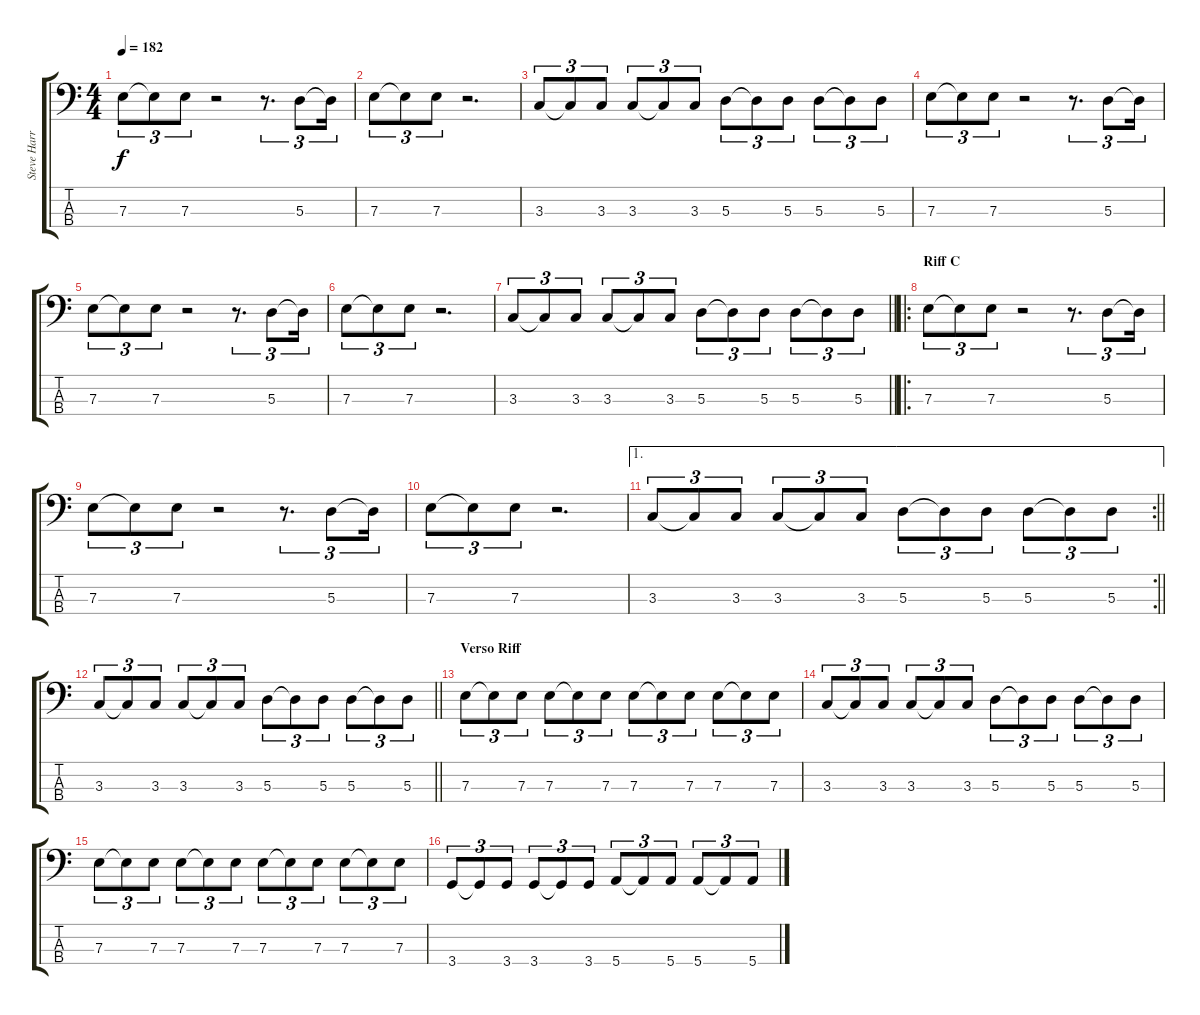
\track ("Steve Harris" "Steve Harr") {instrument electricbassfinger}
\staff {score tabs}
\tuning (G2 D2 A1 E1) {hide}
\ts (4 4)
\tempo 182
\clef f4
\ks c
7.3.8{tu (3 2) dy f} 7.3{t}.8{tu (3 2)} 7.3.8{tu (3 2)} r.2 r.8{d tu (3 2)} 5.3.8{tu (3 2)} 5.3{t}.16{tu (3 2)} |
7.3.8{tu (3 2)} 7.3{t}.8{tu (3 2)} 7.3.8{tu (3 2)} r.2{d} |
3.3.8{tu (3 2)} 3.3{t}.8{tu (3 2)} 3.3.8{tu (3 2)} 3.3.8{tu (3 2)} 3.3{t}.8{tu (3 2)} 3.3.8{tu (3 2)} 5.3.8{tu (3 2)} 5.3{t}.8{tu (3 2)} 5.3.8{tu (3 2)} 5.3.8{tu (3 2)} 5.3{t}.8{tu (3 2)} 5.3.8{tu (3 2)} |
7.3.8{tu (3 2)} 7.3{t}.8{tu (3 2)} 7.3.8{tu (3 2)} r.2 r.8{d tu (3 2)} 5.3.8{tu (3 2)} 5.3{t}.16{tu (3 2)} |
7.3.8{tu (3 2)} 7.3{t}.8{tu (3 2)} 7.3.8{tu (3 2)} r.2 r.8{d tu (3 2)} 5.3.8{tu (3 2)} 5.3{t}.16{tu (3 2)} |
7.3.8{tu (3 2)} 7.3{t}.8{tu (3 2)} 7.3.8{tu (3 2)} r.2{d} |
\barLineRight lightlight
3.3.8{tu (3 2)} 3.3{t}.8{tu (3 2)} 3.3.8{tu (3 2)} 3.3.8{tu (3 2)} 3.3{t}.8{tu (3 2)} 3.3.8{tu (3 2)} 5.3.8{tu (3 2)} 5.3{t}.8{tu (3 2)} 5.3.8{tu (3 2)} 5.3.8{tu (3 2)} 5.3{t}.8{tu (3 2)} 5.3.8{tu (3 2)} |
\ro
\section ("" "Riff C")
7.3.8{tu (3 2)} 7.3{t}.8{tu (3 2)} 7.3.8{tu (3 2)} r.2 r.8{d tu (3 2)} 5.3.8{tu (3 2)} 5.3{t}.16{tu (3 2)} |
7.3.8{tu (3 2)} 7.3{t}.8{tu (3 2)} 7.3.8{tu (3 2)} r.2 r.8{d tu (3 2)} 5.3.8{tu (3 2)} 5.3{t}.16{tu (3 2)} |
7.3.8{tu (3 2)} 7.3{t}.8{tu (3 2)} 7.3.8{tu (3 2)} r.2{d} |
\ae 1
\rc 2
\barLineRight lightlight
3.3.8{tu (3 2)} 3.3{t}.8{tu (3 2)} 3.3.8{tu (3 2)} 3.3.8{tu (3 2)} 3.3{t}.8{tu (3 2)} 3.3.8{tu (3 2)} 5.3.8{tu (3 2)} 5.3{t}.8{tu (3 2)} 5.3.8{tu (3 2)} 5.3.8{tu (3 2)} 5.3{t}.8{tu (3 2)} 5.3.8{tu (3 2)} |
\barLineRight lightlight
3.3.8{tu (3 2)} 3.3{t}.8{tu (3 2)} 3.3.8{tu (3 2)} 3.3.8{tu (3 2)} 3.3{t}.8{tu (3 2)} 3.3.8{tu (3 2)} 5.3.8{tu (3 2)} 5.3{t}.8{tu (3 2)} 5.3.8{tu (3 2)} 5.3.8{tu (3 2)} 5.3{t}.8{tu (3 2)} 5.3.8{tu (3 2)} |
\section ("" "Verso Riff")
7.3.8{tu (3 2)} 7.3{t}.8{tu (3 2)} 7.3.8{tu (3 2)} 7.3.8{tu (3 2)} 7.3{t}.8{tu (3 2)} 7.3.8{tu (3 2)} 7.3.8{tu (3 2)} 7.3{t}.8{tu (3 2)} 7.3.8{tu (3 2)} 7.3.8{tu (3 2)} 7.3{t}.8{tu (3 2)} 7.3.8{tu (3 2)} |
3.3.8{tu (3 2)} 3.3{t}.8{tu (3 2)} 3.3.8{tu (3 2)} 3.3.8{tu (3 2)} 3.3{t}.8{tu (3 2)} 3.3.8{tu (3 2)} 5.3.8{tu (3 2)} 5.3{t}.8{tu (3 2)} 5.3.8{tu (3 2)} 5.3.8{tu (3 2)} 5.3{t}.8{tu (3 2)} 5.3.8{tu (3 2)} |
7.3.8{tu (3 2)} 7.3{t}.8{tu (3 2)} 7.3.8{tu (3 2)} 7.3.8{tu (3 2)} 7.3{t}.8{tu (3 2)} 7.3.8{tu (3 2)} 7.3.8{tu (3 2)} 7.3{t}.8{tu (3 2)} 7.3.8{tu (3 2)} 7.3.8{tu (3 2)} 7.3{t}.8{tu (3 2)} 7.3.8{tu (3 2)} |
3.4.8{tu (3 2)} 3.4{t}.8{tu (3 2)} 3.4.8{tu (3 2)} 3.4.8{tu (3 2)} 3.4{t}.8{tu (3 2)} 3.4.8{tu (3 2)} 5.4.8{tu (3 2)} 5.4{t}.8{tu (3 2)} 5.4.8{tu (3 2)} 5.4.8{tu (3 2)} 5.4{t}.8{tu (3 2)} 5.4.8{tu (3 2)}
